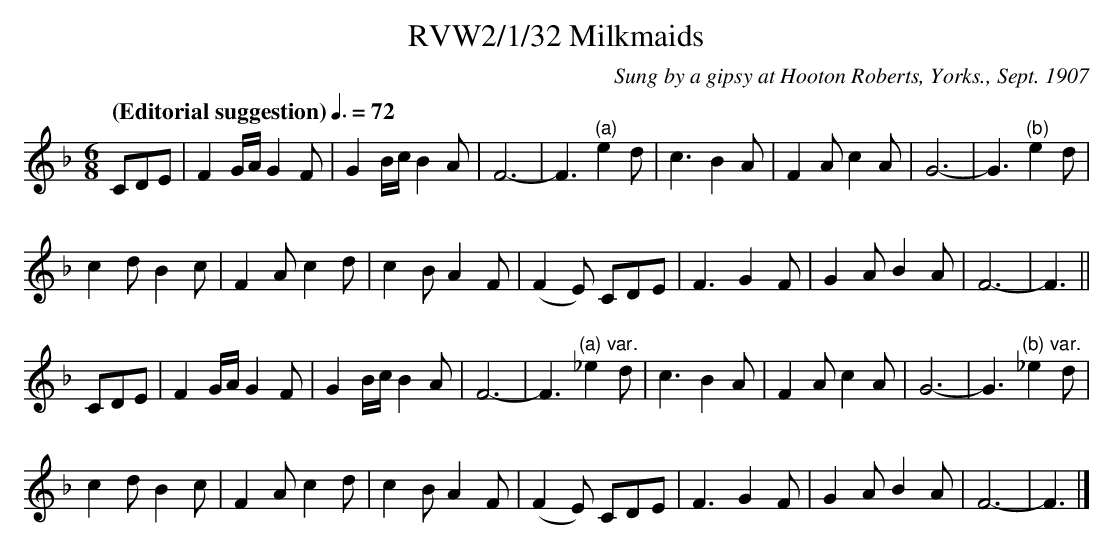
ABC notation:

X:1
T:RVW2/1/32 Milkmaids
C:Sung by a gipsy at Hooton Roberts, Yorks., Sept. 1907
L:1/8
Q:"(Editorial suggestion)" 3/8=72
M:6/8
K:F
CDE | F2 G/A/ G2 F | G2 B/c/ B2 A | F6-|F3"^(a)" e2 d | c3 B2 A | F2 A c2 A | G6- | G3"^(b)" e2 d |
c2 d B2 c | F2 A c2 d | c2 B A2 F | (F2 E) CDE | F3 G2 F | G2 A B2 A | F6- | F3 ||
CDE | F2 G/A/ G2 F | G2 B/c/ B2 A | F6-|F3"^(a) var." _e2 d | c3 B2 A |F2 A c2 A | G6- | G3"^(b) var." _e2 d |
c2 d B2 c | F2 A c2 d | c2 B A2 F | (F2 E) CDE |F3 G2 F | G2 A B2 A | F6- | F3 |]
